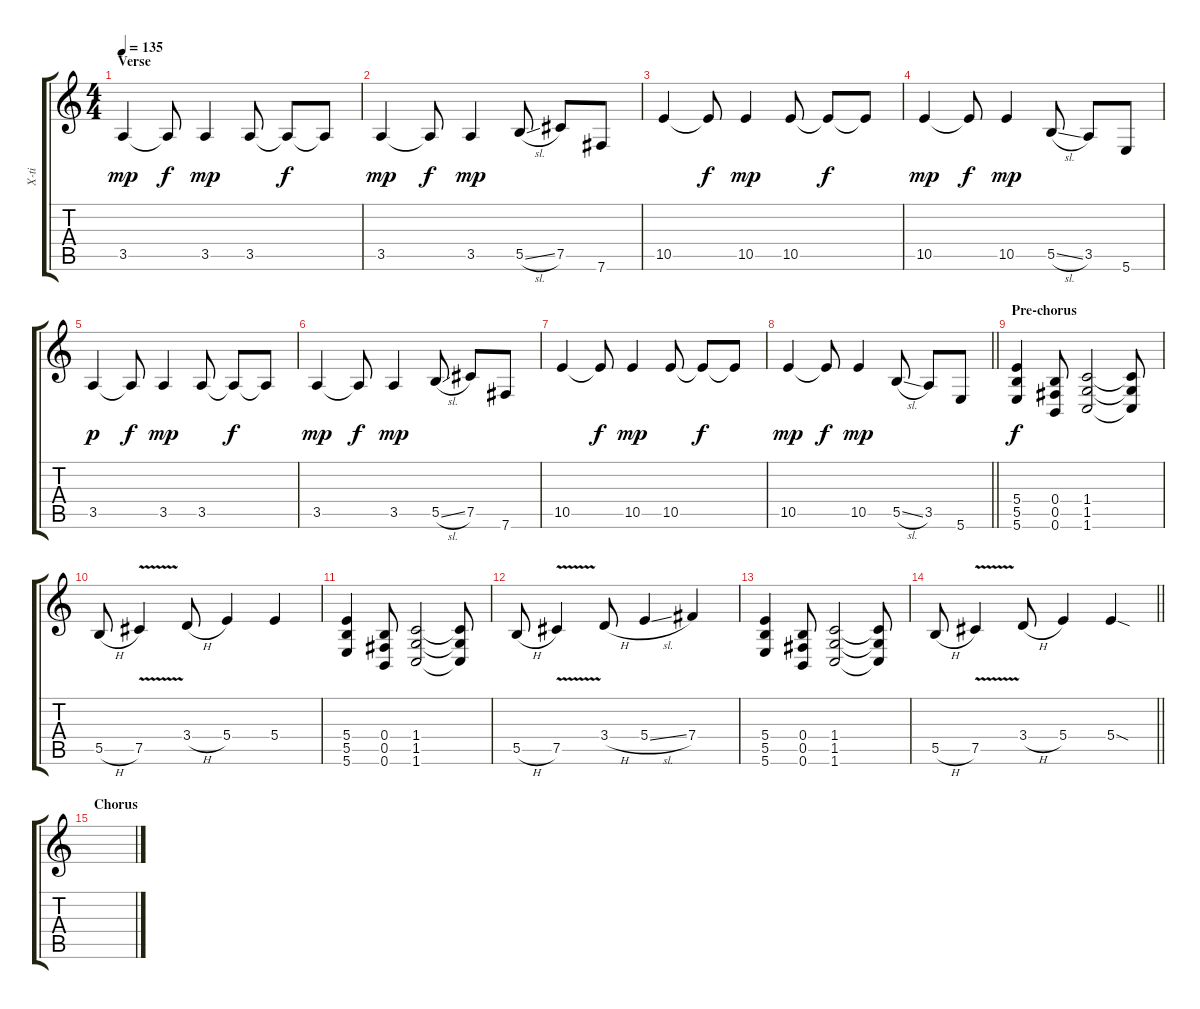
\track ("X-ti" "X-ti") {instrument distortionguitar}
\staff {score tabs}
\tuning (Db4 Ab3 E3 B2 Gb2 B1) {hide}
\ts (4 4)
\section ("" "Verse")
\tempo 135
\clef g2
\ks c
3.5.4{dy mp balance 8} 3.5{t}.8{dy f} 3.5.4{dy mp} 3.5.8 3.5{t}.8{dy f} 3.5{t}.8 |
3.5.4{dy mp} 3.5{t}.8{dy f} 3.5.4{dy mp} 5.5{sl}.8 7.5.8 7.6.8 |
10.5.4 10.5{t}.8{dy f} 10.5.4{dy mp} 10.5.8 10.5{t}.8{dy f} 10.5{t}.8 |
10.5.4{dy mp} 10.5{t}.8{dy f} 10.5.4{dy mp} 5.5{sl}.8 3.5.8 5.6.8 |
3.5.4{dy p} 3.5{t}.8{dy f} 3.5.4{dy mp} 3.5.8 3.5{t}.8{dy f} 3.5{t}.8 |
3.5.4{dy mp} 3.5{t}.8{dy f} 3.5.4{dy mp} 5.5{sl}.8 7.5.8 7.6.8 |
10.5.4 10.5{t}.8{dy f} 10.5.4{dy mp} 10.5.8 10.5{t}.8{dy f} 10.5{t}.8 |
\barLineRight lightlight
10.5.4{dy mp} 10.5{t}.8{dy f} 10.5.4{dy mp} 5.5{sl}.8 3.5.8 5.6.8 |
\section ("" "Pre-chorus")
(5.4 5.5 5.6).4{dy f balance 1} (0.4 0.5 0.6).8 (1.4 1.5 1.6).2 (1.4{t} 1.5{t} 1.6{t}).8 |
5.5{h}.8 7.5{v}.4 3.4{h}.8 5.4.4 5.4.4 |
(5.4 5.5 5.6).4 (0.4 0.5 0.6).8 (1.4 1.5 1.6).2 (1.4{t} 1.5{t} 1.6{t}).8 |
5.5{h}.8 7.5{v}.4 3.4{h}.8 5.4{sl}.4 7.4.4 |
(5.4 5.5 5.6).4 (0.4 0.5 0.6).8 (1.4 1.5 1.6).2 (1.4{t} 1.5{t} 1.6{t}).8 |
\barLineRight lightlight
5.5{h}.8 7.5{v}.4 3.4{h}.8 5.4.4 5.4{sod}.4 |
\section ("" "Chorus")
